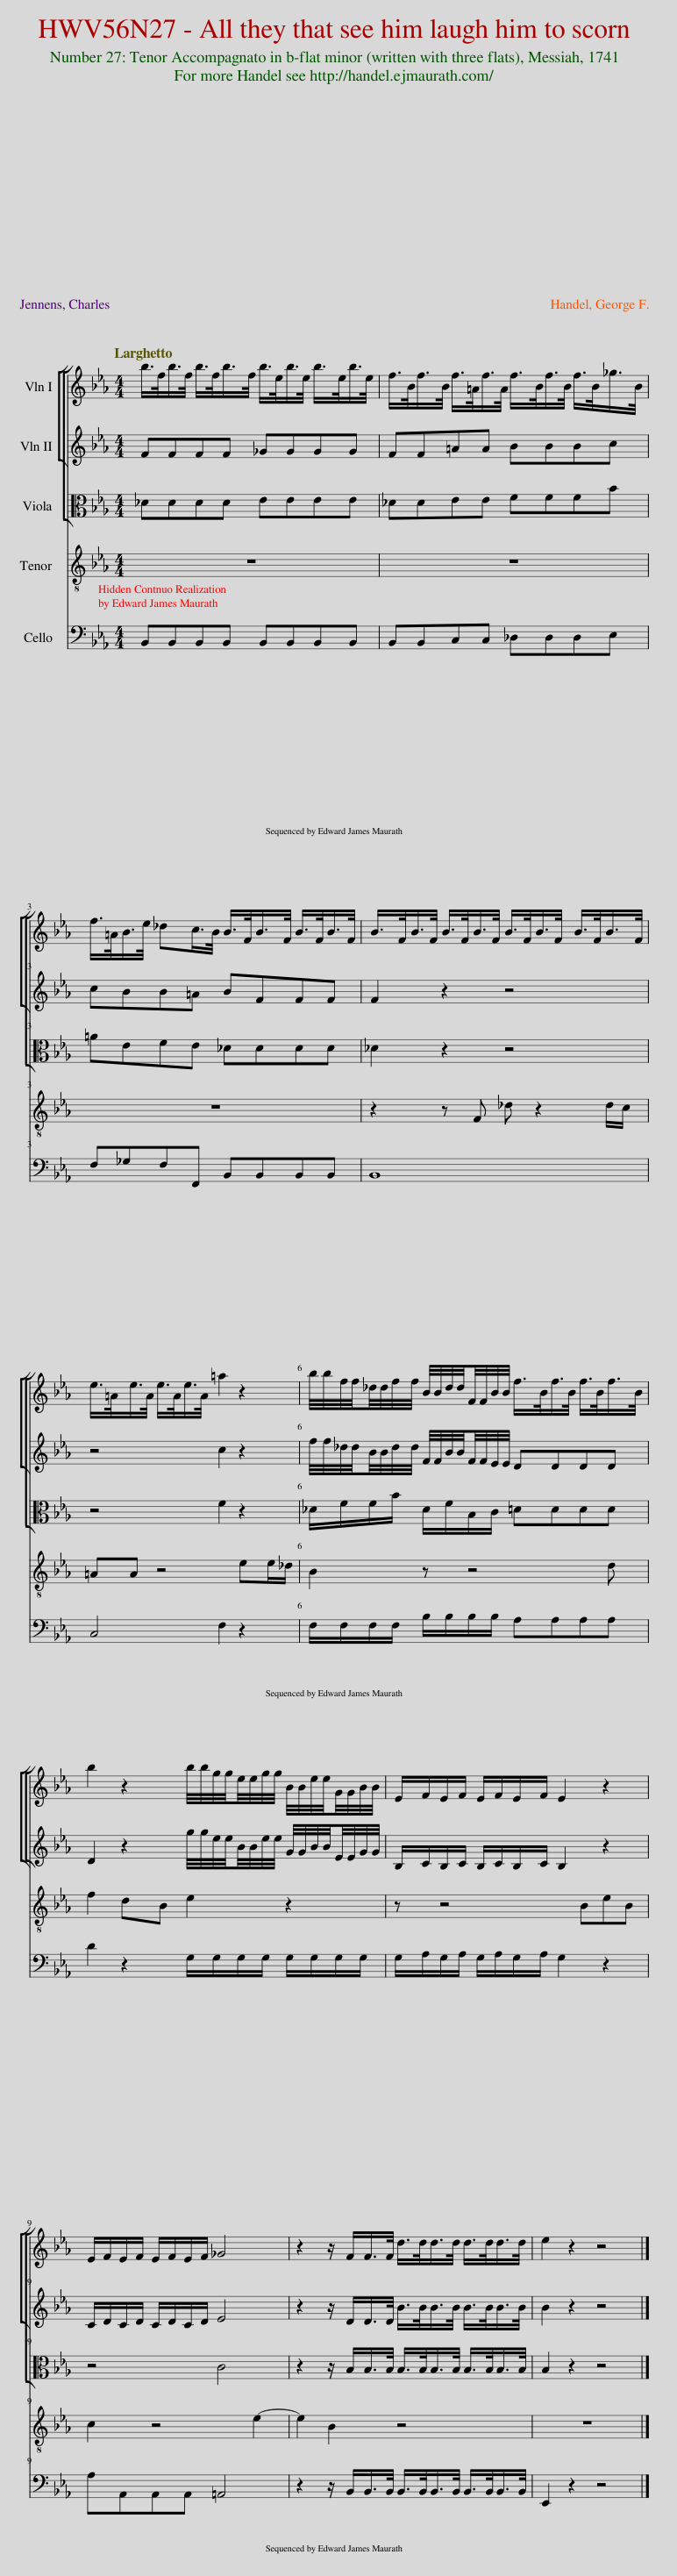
X:1
%%score [ [ 1 2 ] 3 ] 4 5 6 { 7 8 }
L:1/8
Q:1/4=26
M:4/4
I:linebreak $
K:Eb
V:1 treble
V:2 treble
V:3 alto
V:4 treble-8
V:5 bass
V:6 bass-8
V:7 treble
V:8 bass
V:1
 b/>[Q:1/4=27]f/b/>f/ b/>f/b/>f/ b/>e/b/>e/ b/>e/b/>e/[Q:1/4=28][Q:1/4=29] | f/>B/f/>B/ f/>=A/f/>A/ f/>B/f/>B/ f/>B/_g/>B/[Q:1/4=30][Q:1/4=31][Q:1/4=32] |$ f/>=A/B/>e/ _dc/>B/ B/>F/B/>F/ B/>F/B/>F/[Q:1/4=33][Q:1/4=34] | B/>F/B/>F/ B/>F/[Q:1/4=36]B/>F/ B/>F/B/>F/ B/>F/B/>F/[Q:1/4=35][Q:1/4=37] |$ e/>=A/e/>A/ e/>A/e/>[Q:1/4=39]A/ =a2 z2[Q:1/4=38][Q:1/4=40] | %5
 b/4b/4f/4f/4_d/4d/4f/4f/4 B/4B/4d/4d/4F/4F/4B/4B/4 f/>B/f/>B/ f/>B/f/>B/[Q:1/4=41][Q:1/4=42][Q:1/4=43] |$ b2 z2 b/4b/4g/4g/4e/4[Q:1/4=45]e/4g/4g/4 B/4B/4e/4e/4G/4G/4B/4B/4[Q:1/4=44] | E/F/E/F/ E/F/E/F/ E2[Q:1/4=48] z2[Q:1/4=46][Q:1/4=47] |$ E/F/E/F/ E/F/E/F/ _G4 | z2 z/ F/F/>F/ d/>d/d/>d/ d/>d/d/>d/ | %10
 e2 z2 z4 |] %11
V:2
 FFFF _GGGG | FF=AA BBBc |$ cBB=A BFFF | F2 z2 z4 |$ z4 c2 z2 | %5
 f/4f/4_d/4d/4B/4B/4d/4d/4 F/4F/4B/4B/4F/4F/4E/4E/4 DDDD |$ D2 z2 g/4g/4e/4e/4B/4B/4e/4e/4 G/4G/4B/4B/4E/4E/4G/4G/4 | B,/C/B,/C/ B,/C/B,/C/ B,2 z2 |$ C/D/C/D/ C/D/C/D/ E4 | z2 z/ D/D/>D/ B/>B/B/>B/ B/>B/B/>B/ | %10
 B2 z2 z4 |] %11
V:3
 _DDDD EEEE | _DDEE FFFB |$ =AEFE _DDDD | _D2 z2 z4 |$ z4 F2 z2 | %5
 _D/F/F/B/ D/F/B,/C/ =DDDD |$ z8 | z8 |$ z4 C4 | z2 z/ B,/B,/>B,/ B,/>B,/B,/>B,/ B,/>B,/B,/>B,/ | %10
 B,2 z2 z4 |] %11
V:4
 z8 | z8 |$ z8 | z2 z F _d z2 d/c/ |$ =AA z4 ee/_d/ | %5
 B2 z z4 d |$ f2 dB e2 z2 | z z4 BeB |$ c2 z4 e2- | e2 B2 z4 | %10
 z8 |] %11
V:5
 B,,B,,B,,B,, B,,B,,B,,B,, | B,,B,,C,C, _D,D,D,E, |$ F,_G,F,F,, B,,B,,B,,B,, | B,,8 |$ C,4 F,2 z2 | %5
 F,/F,/F,/F,/ B,/B,/B,/B,/ A,A,A,A, |$ D2 z2 G,/G,/G,/G,/ G,/G,/G,/G,/ | G,/A,/G,/A,/ G,/A,/G,/A,/ G,2 z2 |$ A,A,,A,,A,, =A,,4 | z2 z/ B,,/B,,/>B,,/ B,,/>B,,/B,,/>B,,/ B,,/>B,,/B,,/>B,,/ | %10
 E,,2 z2 z4 |] %11
V:6
 B,,B,,B,,B,, B,,B,,B,,B,, | B,,B,,C,C, _D,D,D,E, |$ F,_G,F,F,, B,,B,,B,,B,, | B,,8 |$ C,4 F,2 z2 | %5
 F,/F,/F,/F,/ B,/B,/B,/B,/ A,A,A,A, |$ D2 z2 G,/G,/G,/G,/ G,/G,/G,/G,/ | G,/A,/G,/A,/ G,/A,/G,/A,/ G,2 z2 |$ A,A,,A,,A,, =A,,4 | z2 z/ B,,/ B,,3/4 B,,/4 B,,3/4 B,,/4 B,,3/4 B,,/4 B,,3/4 B,,/4 B,,3/4 B,,/4 | %10
 E,,2 z2 z4 |] %11
V:7
 [_dfb] z z2 [eb] z z2 | [FBf] z [=Af] z [Bf] z2 [c_g] |$ [cf]/>c/B/>e/ [B_d] [=Ac]3/4 B/4 [FB] z z2 | [_DFB]2 z2 z4 |$ [=Ae]4 [ce=a]2 z2 | %5
 [B_dfb]2 [FBd]3/2 z/ [Bf]4 |$ [Bfb]2 z2 [EGBegb]/ z/ z z2 | z4 [B,E]2 z2 |$ z4 [CE_G]4 | z2 z/ [DF]/ [DF]3/4 [DF]/4 [B,DB]3/4 [B,DB]/4 [B,DB]3/4 [B,DB]/4 [B,DB]3/4 [B,DB]/4 [B,DB]3/4 [B,DB]/4 | %10
 [Ge]2 z2 z4 |] %11
V:8
 [B,,F,] z z2 [B,,_G,] z z2 | [B,,_D] z [C,E] z [_D,F] z2 [E,B] |$ [F,=A][_G,E][F,F][F,,E] [B,,_D] z z2 | B,,8 |$ C,4 [F,,F,]2 z2 | %5
 [B,,F,B,]2 [B,_D]3/2 z/ [A,=D]4 |$ [A,DF]2 z2 [G,,G,]/ z/ z z2 | z4 [G,,G,]2 z2 |$ A,A,,A,,A,, =A,,4 | z2 z/ B,,/ B,,3/4 B,,/4 B,,3/4 B,,/4 B,,3/4 B,,/4 B,,3/4 B,,/4 B,,3/4 B,,/4 | %10
 [E,,B,]2 z2 z4 |] %11
